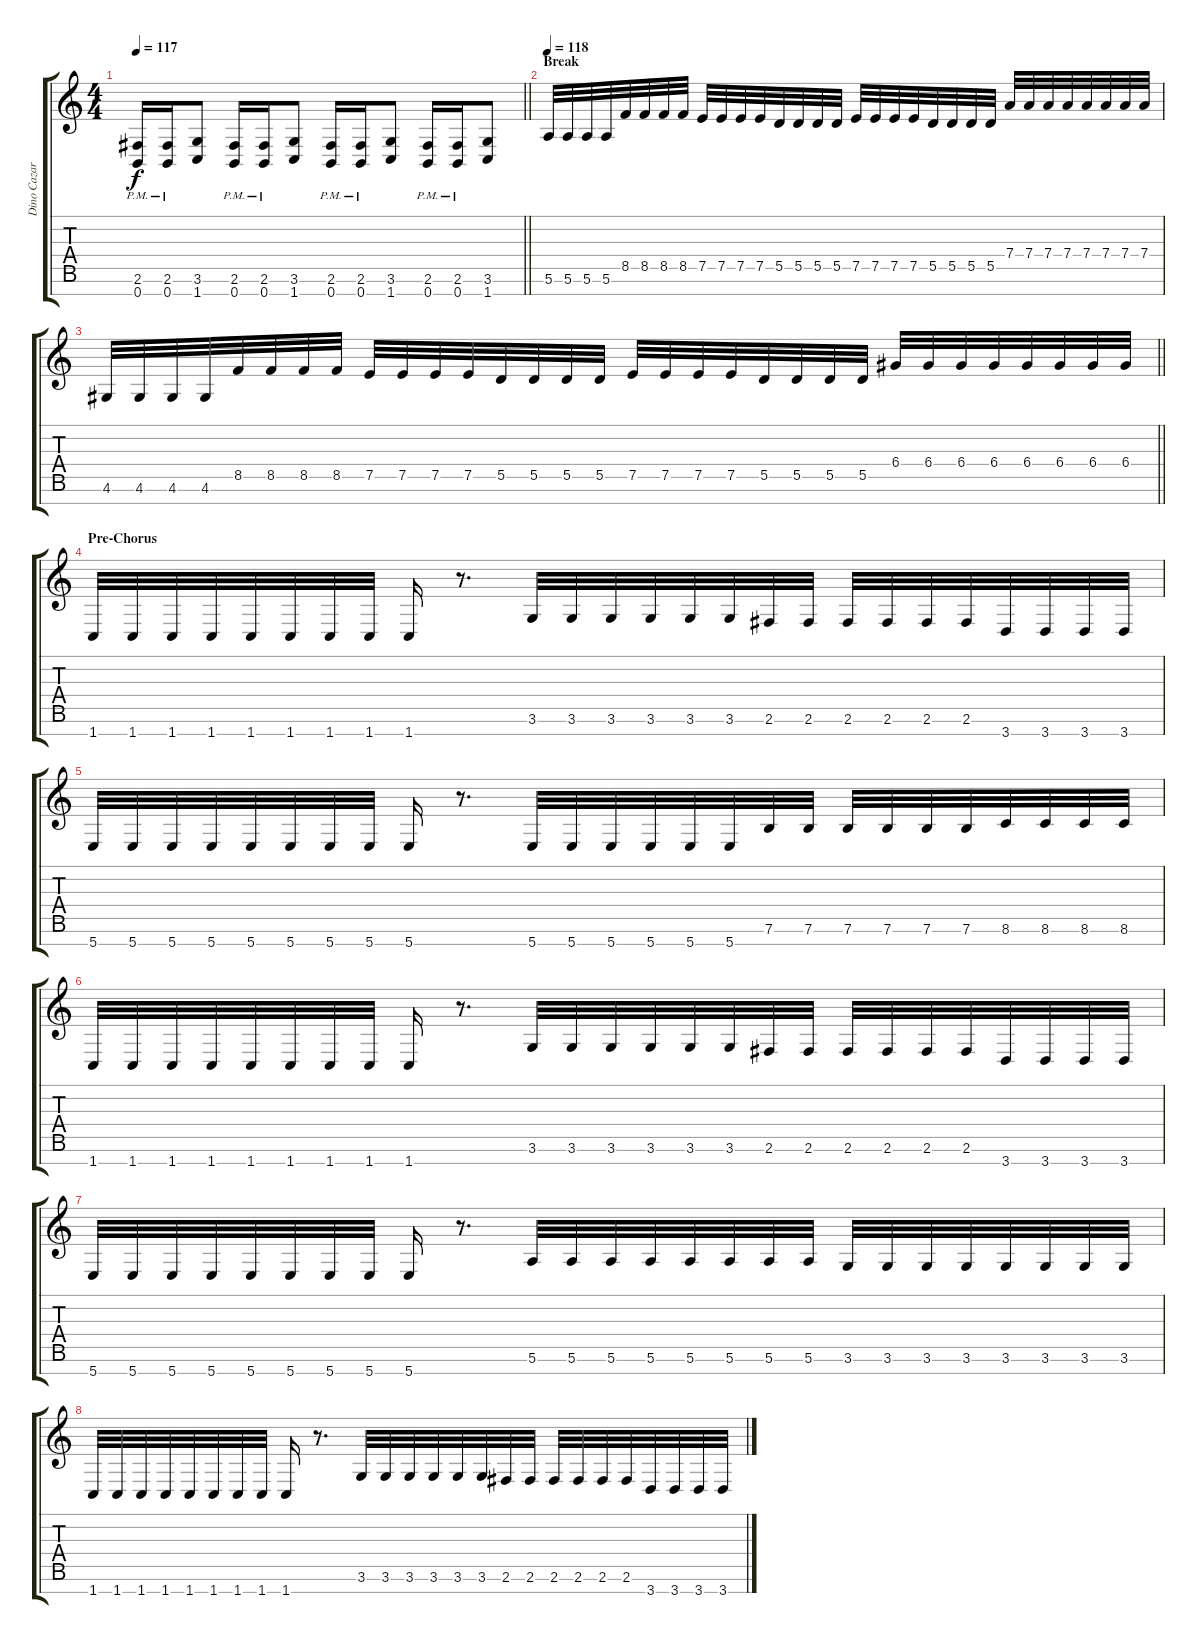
\track ("Dino Cazares" "Dino Cazar") {instrument overdrivenguitar}
\staff {score tabs}
\tuning (E4 B3 G3 D3 A2 E2 B1) {hide}
\ts (4 4)
\tempo 117
\clef g2
\barLineRight lightlight
\ks c
(2.6{pm} 0.7{pm}).16{dy f} (2.6{pm} 0.7{pm}).16 (3.6 1.7).8 (2.6{pm} 0.7{pm}).16 (2.6{pm} 0.7{pm}).16 (3.6 1.7).8 (2.6{pm} 0.7{pm}).16 (2.6{pm} 0.7{pm}).16 (3.6 1.7).8 (2.6{pm} 0.7{pm}).16 (2.6{pm} 0.7{pm}).16 (3.6 1.7).8 |
\section ("" "Break")
\tempo 118
5.6.32 5.6.32 5.6.32 5.6.32 8.5.32 8.5.32 8.5.32 8.5.32 7.5.32 7.5.32 7.5.32 7.5.32 5.5.32 5.5.32 5.5.32 5.5.32 7.5.32 7.5.32 7.5.32 7.5.32 5.5.32 5.5.32 5.5.32 5.5.32 7.4.32 7.4.32 7.4.32 7.4.32 7.4.32 7.4.32 7.4.32 7.4.32 |
\barLineRight lightlight
4.6.32 4.6.32 4.6.32 4.6.32 8.5.32 8.5.32 8.5.32 8.5.32 7.5.32 7.5.32 7.5.32 7.5.32 5.5.32 5.5.32 5.5.32 5.5.32 7.5.32 7.5.32 7.5.32 7.5.32 5.5.32 5.5.32 5.5.32 5.5.32 6.4.32 6.4.32 6.4.32 6.4.32 6.4.32 6.4.32 6.4.32 6.4.32 |
\section ("" "Pre-Chorus")
1.7.32 1.7.32 1.7.32 1.7.32 1.7.32 1.7.32 1.7.32 1.7.32 1.7.16 r.8{d} 3.6.32 3.6.32 3.6.32 3.6.32 3.6.32 3.6.32 2.6.32 2.6.32 2.6.32 2.6.32 2.6.32 2.6.32 3.7.32 3.7.32 3.7.32 3.7.32 |
5.7.32 5.7.32 5.7.32 5.7.32 5.7.32 5.7.32 5.7.32 5.7.32 5.7.16 r.8{d} 5.7.32 5.7.32 5.7.32 5.7.32 5.7.32 5.7.32 7.6.32 7.6.32 7.6.32 7.6.32 7.6.32 7.6.32 8.6.32 8.6.32 8.6.32 8.6.32 |
1.7.32 1.7.32 1.7.32 1.7.32 1.7.32 1.7.32 1.7.32 1.7.32 1.7.16 r.8{d} 3.6.32 3.6.32 3.6.32 3.6.32 3.6.32 3.6.32 2.6.32 2.6.32 2.6.32 2.6.32 2.6.32 2.6.32 3.7.32 3.7.32 3.7.32 3.7.32 |
5.7.32 5.7.32 5.7.32 5.7.32 5.7.32 5.7.32 5.7.32 5.7.32 5.7.16 r.8{d} 5.6.32 5.6.32 5.6.32 5.6.32 5.6.32 5.6.32 5.6.32 5.6.32 3.6.32 3.6.32 3.6.32 3.6.32 3.6.32 3.6.32 3.6.32 3.6.32 |
1.7.32 1.7.32 1.7.32 1.7.32 1.7.32 1.7.32 1.7.32 1.7.32 1.7.16 r.8{d} 3.6.32 3.6.32 3.6.32 3.6.32 3.6.32 3.6.32 2.6.32 2.6.32 2.6.32 2.6.32 2.6.32 2.6.32 3.7.32 3.7.32 3.7.32 3.7.32
